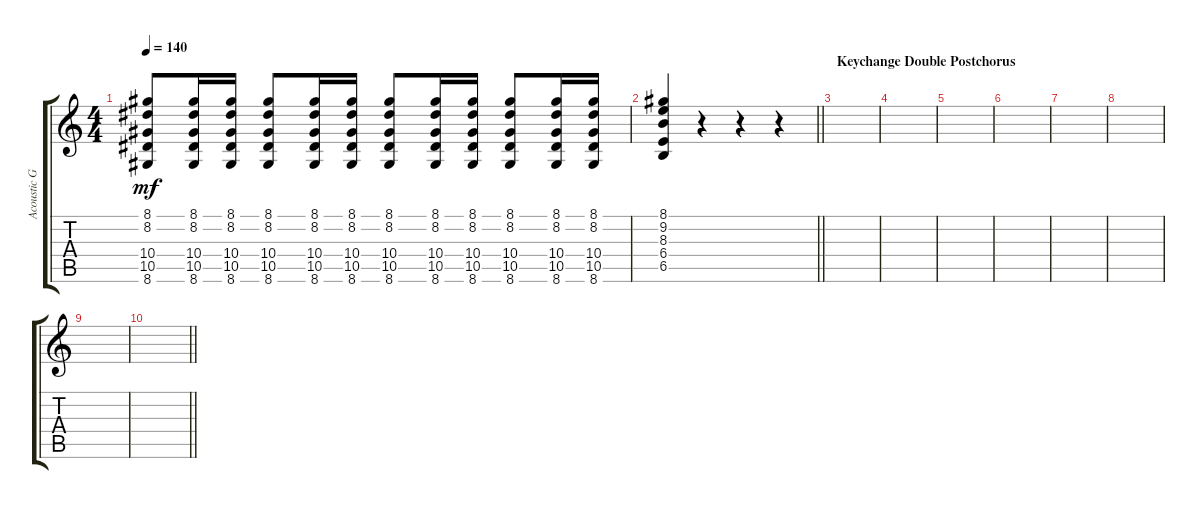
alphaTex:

\track ("Acoustic Guitar" "Acoustic G") {instrument acousticguitarsteel}
\staff {score tabs}
\tuning (C4 G3 Eb3 Bb2 F2 C2) {hide}
\ts (4 4)
\tempo 140
\clef g2
\ks c
(8.1 8.2 10.4 10.5 8.6).8{dy mf} (8.1 8.2 10.4 10.5 8.6).16 (8.1 8.2 10.4 10.5 8.6).16 (8.1 8.2 10.4 10.5 8.6).8 (8.1 8.2 10.4 10.5 8.6).16 (8.1 8.2 10.4 10.5 8.6).16 (8.1 8.2 10.4 10.5 8.6).8 (8.1 8.2 10.4 10.5 8.6).16 (8.1 8.2 10.4 10.5 8.6).16 (8.1 8.2 10.4 10.5 8.6).8 (8.1 8.2 10.4 10.5 8.6).16 (8.1 8.2 10.4 10.5 8.6).16 |
\barLineRight lightlight
(8.1 9.2 8.3 6.4 6.5).4 r.4 r.4 r.4 |
\section ("" "Keychange Double Postchorus")
|
|
|
|
|
|
|
\barLineRight lightlight
